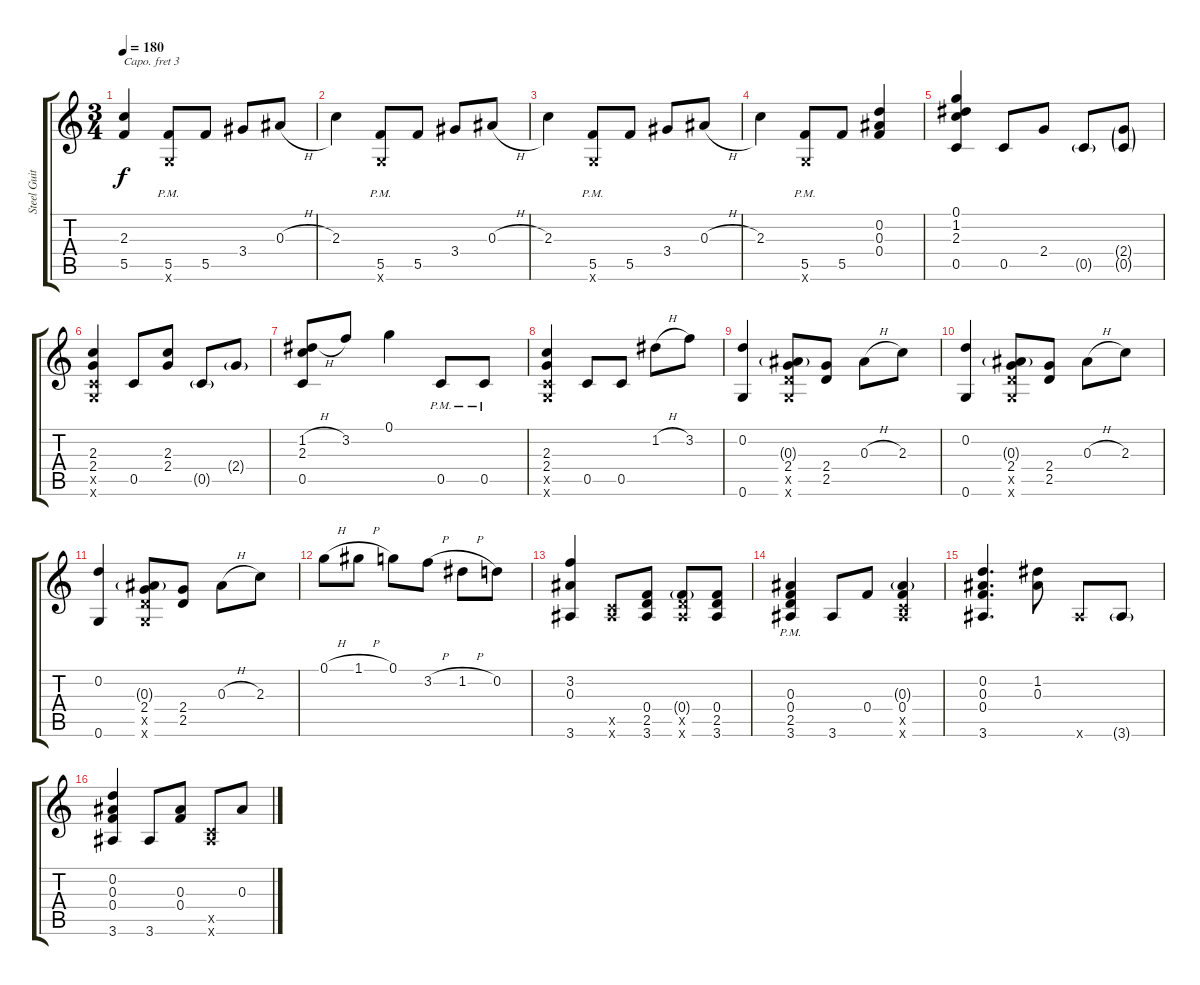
\track ("Steel Guitar" "Steel Guit") {instrument acousticguitarsteel}
\staff {score tabs}
\capo 3
\tuning (E4 B3 G3 D3 A2 E2) {hide}
\ts (3 4)
\tempo 180
\clef g2
\ks c
(2.3 5.5).4{dy f} (5.5{pm} 0.6{x}).8 5.5.8 3.4.8 0.3{h}.8 |
2.3.4 (5.5{pm} 0.6{x}).8 5.5.8 3.4.8 0.3{h}.8 |
2.3.4 (5.5{pm} 0.6{x}).8 5.5.8 3.4.8 0.3{h}.8 |
2.3.4 (5.5{pm} 0.6{x}).8 5.5.8 (0.2 0.3 0.4).4 |
(0.1 1.2 2.3 0.5).4 0.5.8 2.4.8 0.5{g}.8 (2.4{g} 0.5{g}).8 |
(2.3 2.4 0.5{x} 0.6{x}).4 0.5.8 (2.3 2.4).8 0.5{g}.8 2.4{g}.8 |
(1.2{h} 2.3 0.5).8 3.2.8 0.1.4 0.5{pm}.8 0.5{pm}.8 |
(2.3 2.4 0.5{x} 0.6{x}).4 0.5.8 0.5.8 1.2{h}.8 3.2.8 |
(0.2 0.6).4 (0.3{g} 2.4 2.5{x} 0.6{x}).8 (2.4 2.5).8 0.3{h}.8 2.3.8 |
(0.2 0.6).4 (0.3{g} 2.4 2.5{x} 0.6{x}).8 (2.4 2.5).8 0.3{h}.8 2.3.8 |
(0.2 0.6).4 (0.3{g} 2.4 2.5{x} 0.6{x}).8 (2.4 2.5).8 0.3{h}.8 2.3.8 |
0.1{h}.8 1.1{h}.8 0.1.8 3.2{h}.8 1.2{h}.8 0.2.8 |
(3.2 0.3 3.6).4 (0.5{x} 3.6{x}).8 (0.4 2.5 3.6).8 (0.4{g} 2.5{x} 3.6{x}).8 (0.4 2.5 3.6).8 |
(0.3 0.4 2.5{pm} 3.6{pm}).4 3.6.8 0.4.8 (0.3{g} 0.4 0.5{x} 3.6{x}).4 |
(0.2 0.3 0.4 3.6).4{d} (1.2 0.3).8 3.6{x}.8 3.6{g}.8 |
(0.2 0.3 0.4 3.6).4 3.6.8 (0.3 0.4).8 (0.5{x} 3.6{x}).8 0.3.8
